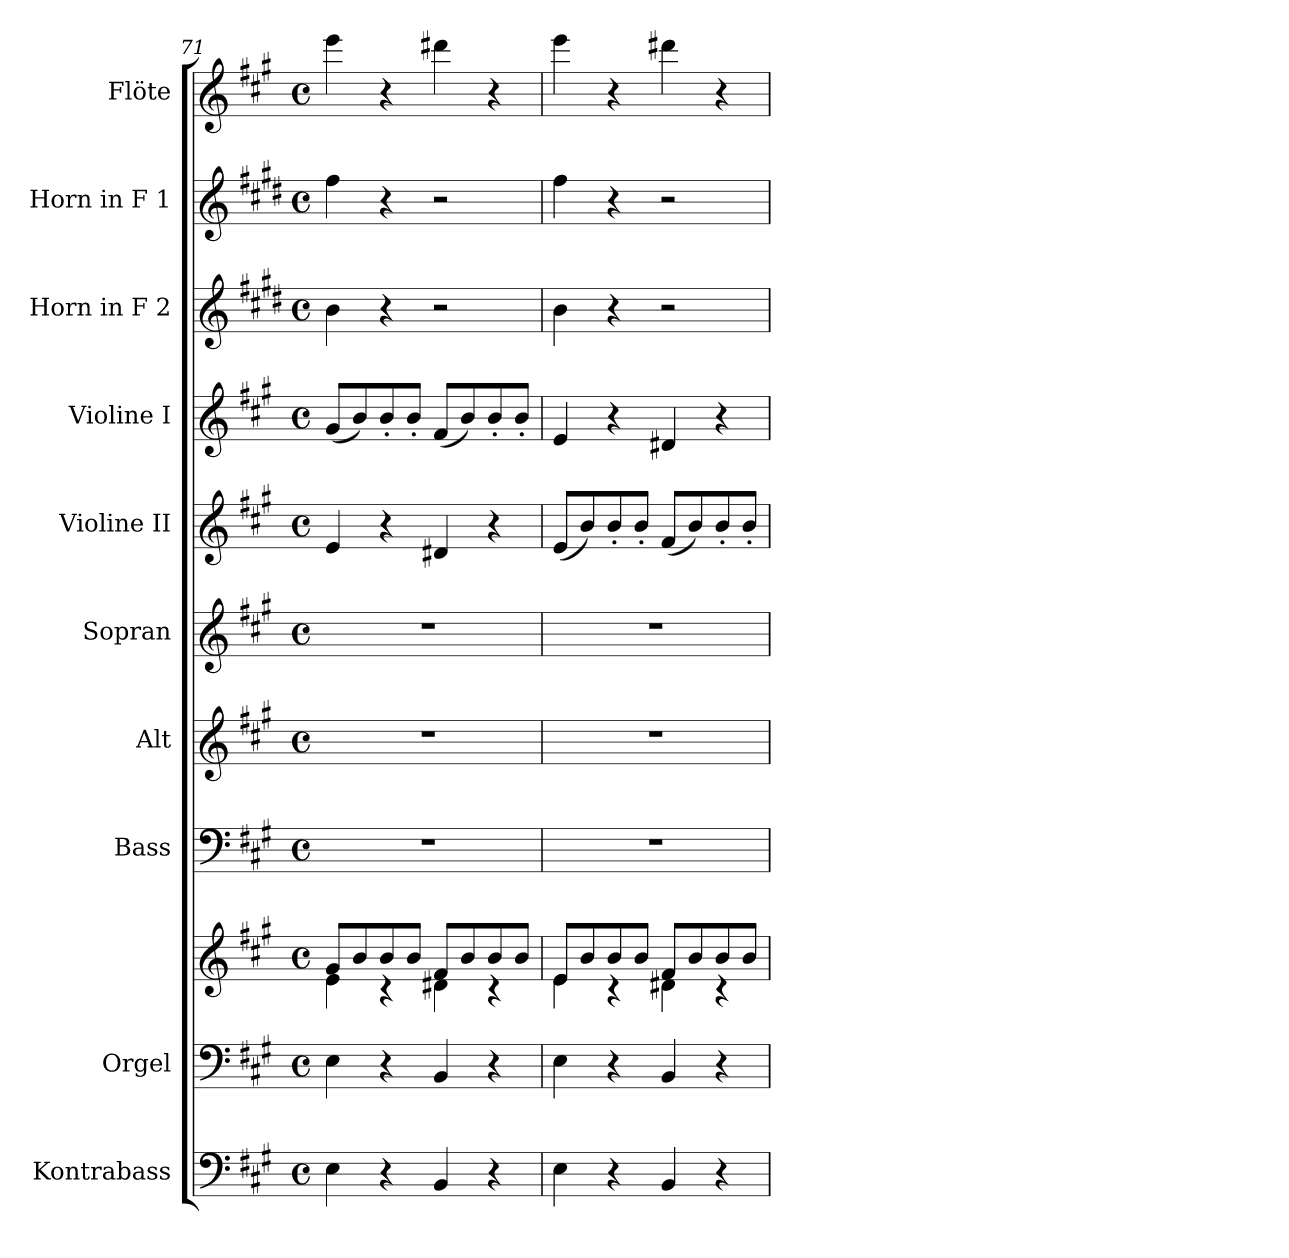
**kern	**kern	**kern	**kern	**kern	**kern	**kern	**kern	**kern	**kern	**kern
*part10	*part9	*part9	*part8	*part7	*part6	*part5	*part4	*part3	*part2	*part1
*staff11	*staff10	*staff9	*staff8	*staff7	*staff6	*staff5	*staff4	*staff3	*staff2	*staff1
*I"Kontrabass	*I"Orgel	*	*I"Bass	*I"Alt	*I"Sopran	*I"Violine II	*I"Violine I	*I"Horn in F 2	*I"Horn in F 1	*I"Flöte
*I'Kb.	*I'Org.	*	*I'B.	*I'A.	*I'S.	*I'Vl. II	*I'Vl. I	*	*	*I'Fl.
*clefF4	*clefF4	*clefG2	*clefF4	*clefG2	*clefG2	*clefG2	*clefG2	*clefG2	*clefG2	*clefG2
*ITrd7c12	*	*	*	*	*	*	*	*ITrd4c7	*ITrd4c7	*
*k[f#c#g#]	*k[f#c#g#]	*k[f#c#g#]	*k[f#c#g#]	*k[f#c#g#]	*k[f#c#g#]	*k[f#c#g#]	*k[f#c#g#]	*k[f#c#g#]	*k[f#c#g#]	*k[f#c#g#]
*A:	*A:	*A:	*A:	*A:	*A:	*A:	*A:	*A:	*A:	*A:
*M4/4	*M4/4	*M4/4	*M4/4	*M4/4	*M4/4	*M4/4	*M4/4	*M4/4	*M4/4	*M4/4
*met(c)	*met(c)	*met(c)	*met(c)	*met(c)	*met(c)	*met(c)	*met(c)	*met(c)	*met(c)	*met(c)
=71	=71	=71	=71	=71	=71	=71	=71	=71	=71	=71
*	*	*^	*	*	*	*	*	*	*	*
4EE\	4E\	8g#/L	4e\	1r	1r	1r	4e/	(<8g#/L	4e\	4b\	4eee\
.	.	8b/	.	.	.	.	.	8b/)	.	.	.
4r	4r	8b/	4rc	.	.	.	4r	8b'</	4r	4r	4r
.	.	8b/J	.	.	.	.	.	8b'</J	.	.	.
4BBB/	4BB/	8f#/L	4d#X\	.	.	.	4d#X/	(<8f#/L	2r	2r	4ddd#X\
.	.	8b/	.	.	.	.	.	8b/)	.	.	.
4r	4r	8b/	4rc	.	.	.	4r	8b'</	.	.	4r
.	.	8b/J	.	.	.	.	.	8b'</J	.	.	.
!!LO:PB:g=z
=72	=72	=72	=72	=72	=72	=72	=72	=72	=72	=72	=72
4EE\	4E\	8e/L	4e\	1r	1r	1r	(<8e/L	4e/	4e\	4b\	4eee\
.	.	8b/	.	.	.	.	8b/)	.	.	.	.
4r	4r	8b/	4rc	.	.	.	8b'</	4r	4r	4r	4r
.	.	8b/J	.	.	.	.	8b'</J	.	.	.	.
4BBB/	4BB/	8f#/L	4d#X\	.	.	.	(<8f#/L	4d#X/	2r	2r	4ddd#X\
.	.	8b/	.	.	.	.	8b/)	.	.	.	.
4r	4r	8b/	4rc	.	.	.	8b'</	4r	.	.	4r
.	.	8b/J	.	.	.	.	8b'</J	.	.	.	.
*	*	*v	*v	*	*	*	*	*	*	*	*
=	=	=	=	=	=	=	=	=	=	=
*-	*-	*-	*-	*-	*-	*-	*-	*-	*-	*-
